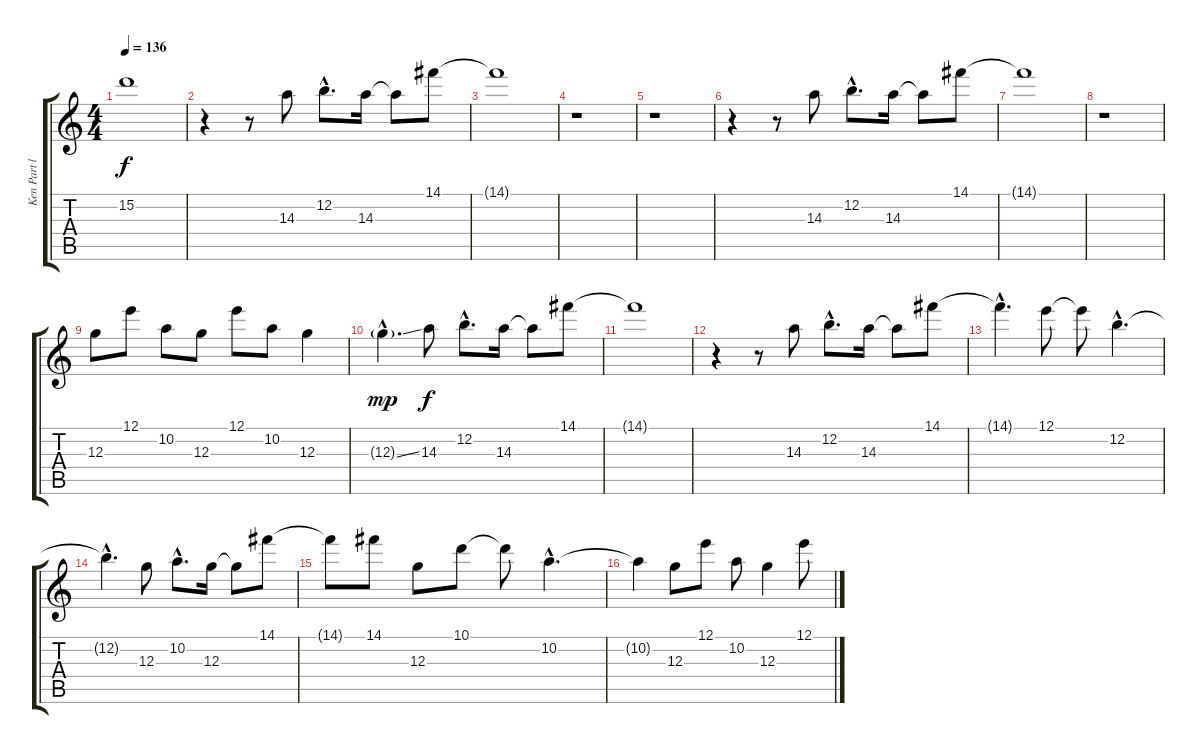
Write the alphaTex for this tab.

\track ("Ken Part ll" "Ken Part l") {instrument electricguitarclean}
\staff {score tabs}
\tuning (E4 B3 G3 D3 A2 E2) {hide}
\ts (4 4)
\tempo 136
\clef g2
\ks c
15.2{t}.1{dy f} |
r.4 r.8 14.3.8 12.2{hac}.8{d} 14.3.16 14.3{t}.8 14.1.8 |
14.1{t}.1 |
r.1 |
r.1 |
r.4 r.8 14.3.8 12.2{hac}.8{d} 14.3.16 14.3{t}.8 14.1.8 |
14.1{t}.1 |
r.1 |
12.3.8 12.1.8 10.2.8 12.3.8 12.1.8 10.2.8 12.3.4 |
12.3{ss g hac}.4{d dy mp} 14.3.8{dy f} 12.2{hac}.8{d} 14.3.16 14.3{t}.8 14.1.8 |
14.1{t}.1 |
r.4 r.8 14.3.8 12.2{hac}.8{d} 14.3.16 14.3{t}.8 14.1.8 |
14.1{hac t}.4{d} 12.1.8 12.1{t}.8 12.2{hac}.4{d} |
12.2{hac t}.4{d} 12.3.8 10.2{hac}.8{d} 12.3.16 12.3{t}.8 14.1.8 |
14.1{t}.8 14.1.8 12.3.8 10.1.8 10.1{t}.8 10.2{hac}.4{d} |
10.2{t}.4 12.3.8 12.1.8 10.2.8 12.3.4 12.1.8
